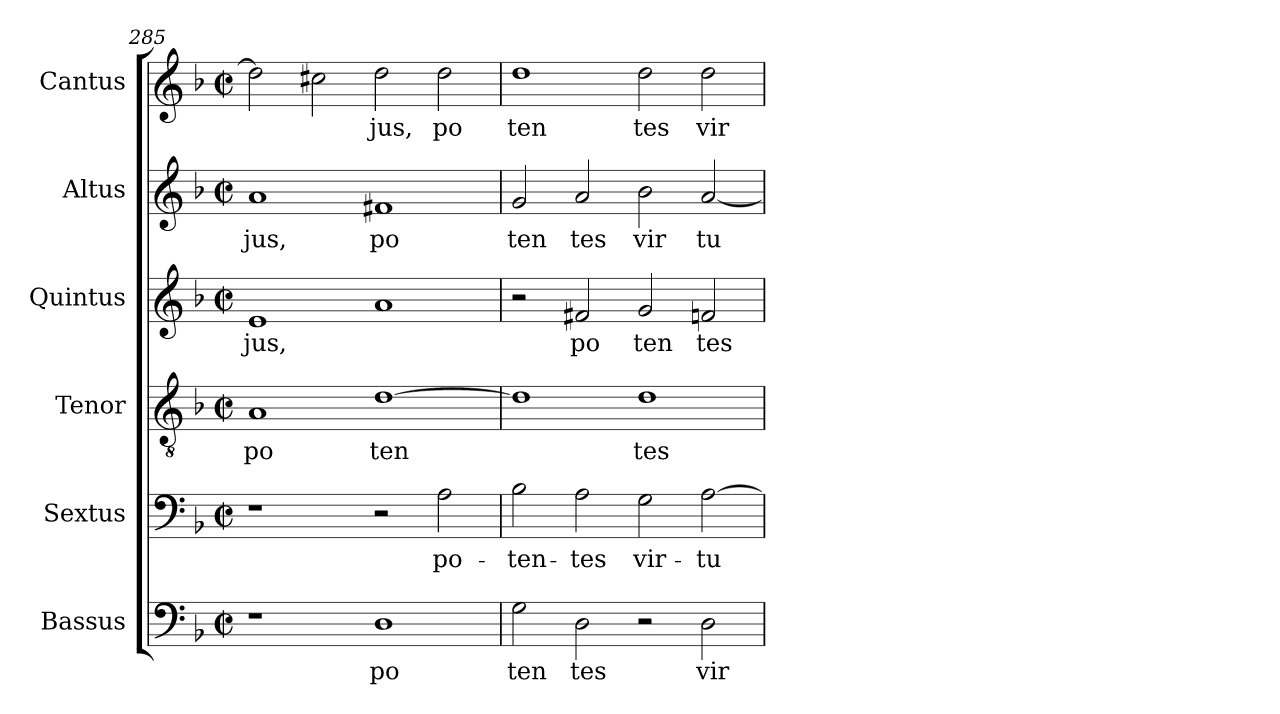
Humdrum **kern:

**kern	**text	**kern	**text	**kern	**text	**kern	**text	**kern	**text	**kern	**text
*part6	*part6	*part5	*part5	*part4	*part4	*part3	*part3	*part2	*part2	*part1	*part1
*staff6	*staff6	*staff5	*staff5	*staff4	*staff4	*staff3	*staff3	*staff2	*staff2	*staff1	*staff1
*I"Bassus	*	*I"Sextus	*	*I"Tenor	*	*I"Quintus	*	*I"Altus	*	*I"Cantus	*
*I'Bassus	*	*I'Sextus	*	*I'Tenor	*	*I'Quintus	*	*I'Altus	*	*I'Cantus	*
*clefF4	*	*clefF4	*	*clefGv2	*	*clefG2	*	*clefG2	*	*clefG2	*
*k[b-]	*	*k[b-]	*	*k[b-]	*	*k[b-]	*	*k[b-]	*	*k[b-]	*
*F:	*	*F:	*	*F:	*	*F:	*	*F:	*	*F:	*
*M2/2	*	*M2/2	*	*M2/2	*	*M2/2	*	*M2/2	*	*M2/2	*
*met(c|)	*	*met(c|)	*	*met(c|)	*	*met(c|)	*	*met(c|)	*	*met(c|)	*
=285	=285	=285	=285	=285	=285	=285	=285	=285	=285	=285	=285
!	!	!	!	!	!LO:LY:b:cj	!	!LO:LY:b:cj	!	!LO:LY:b:cj	!	!LO:LY:b:cj
1r	.	1r	.	1A	po	1e	jus,	1a	jus,	2dd\]	.
!	!	!	!	!	!	!	!	!	!	!	!LO:LY:b:cj
.	.	.	.	.	.	.	.	.	.	2cc#\	.
!	!LO:LY:b:cj	!	!	!	!LO:LY:b:cj	!	!LO:LY:b:cj	!	!LO:LY:b:cj	!	!LO:LY:b:cj
1D	po	2r	.	[>1d	ten	1a	.	1f#X	po	2dd\	jus,
!	!	!	!LO:LY:b:cj	!	!	!	!	!	!	!	!LO:LY:b:cj
.	.	2A\	po-	.	.	.	.	.	.	2dd\	po
=286	=286	=286	=286	=286	=286	=286	=286	=286	=286	=286	=286
!	!LO:LY:b:cj	!	!LO:LY:b:cj	!	!LO:LY:b:cj	!	!	!	!LO:LY:b:cj	!	!LO:LY:b:cj
2G\	ten	2B-\	-ten-	1d]	.	2r	.	2g/	ten	1dd	ten
!	!LO:LY:b:cj	!	!LO:LY:b:cj	!	!	!	!LO:LY:b:cj	!	!LO:LY:b:cj	!	!
2D\	tes	2A\	-tes	.	.	2f#X/	po	2a/	tes	.	.
!	!	!	!LO:LY:b:cj	!	!LO:LY:b:cj	!	!LO:LY:b:cj	!	!LO:LY:b:cj	!	!LO:LY:b:cj
2r	.	2G\	vir-	1d	tes	2g/	ten	2b-\	vir	2dd\	tes
!	!LO:LY:b:cj	!	!LO:LY:b:cj	!	!	!	!LO:LY:b:cj	!	!LO:LY:b:cj	!	!LO:LY:b:cj
2D\	vir	[>2A\	-tu-	.	.	2fn/	tes	[<2a/	tu	2dd\	vir
=	=	=	=	=	=	=	=	=	=	=	=
*-	*-	*-	*-	*-	*-	*-	*-	*-	*-	*-	*-
